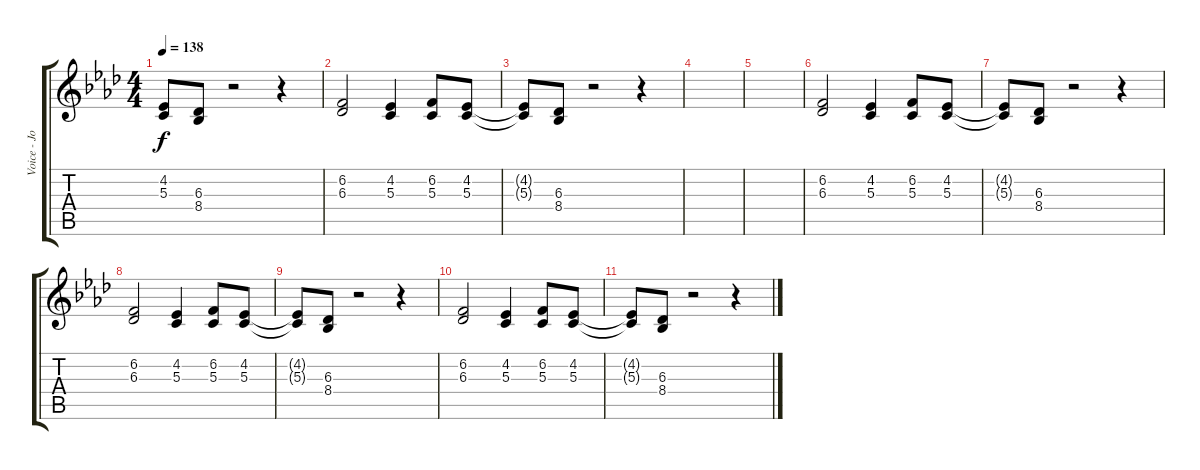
\track ("Voice - John Wetton" "Voice - Jo") {instrument synthbrass1}
\staff {score tabs}
\tuning (E4 B3 G3 D3 A2 E2) {hide}
\ts (4 4)
\tempo 138
\clef g2
\ks ab
(4.2{t} 5.3{t}).8{dy f} (6.3 8.4).8 r.2 r.4 |
(6.2 6.3).2 (4.2 5.3).4 (6.2 5.3).8 (4.2 5.3).8 |
(4.2{t} 5.3{t}).8 (6.3 8.4).8 r.2 r.4 |
|
|
(6.2 6.3).2{volume 10} (4.2 5.3).4 (6.2 5.3).8 (4.2 5.3).8 |
(4.2{t} 5.3{t}).8 (6.3 8.4).8 r.2 r.4 |
(6.2 6.3).2{volume 8} (4.2 5.3).4 (6.2 5.3).8 (4.2 5.3).8 |
(4.2{t} 5.3{t}).8 (6.3 8.4).8{volume 7} r.2 r.4 |
(6.2 6.3).2{volume 5} (4.2 5.3).4 (6.2 5.3).8 (4.2 5.3).8 |
(4.2{t} 5.3{t}).8 (6.3 8.4).8{volume 3} r.2 r.4
